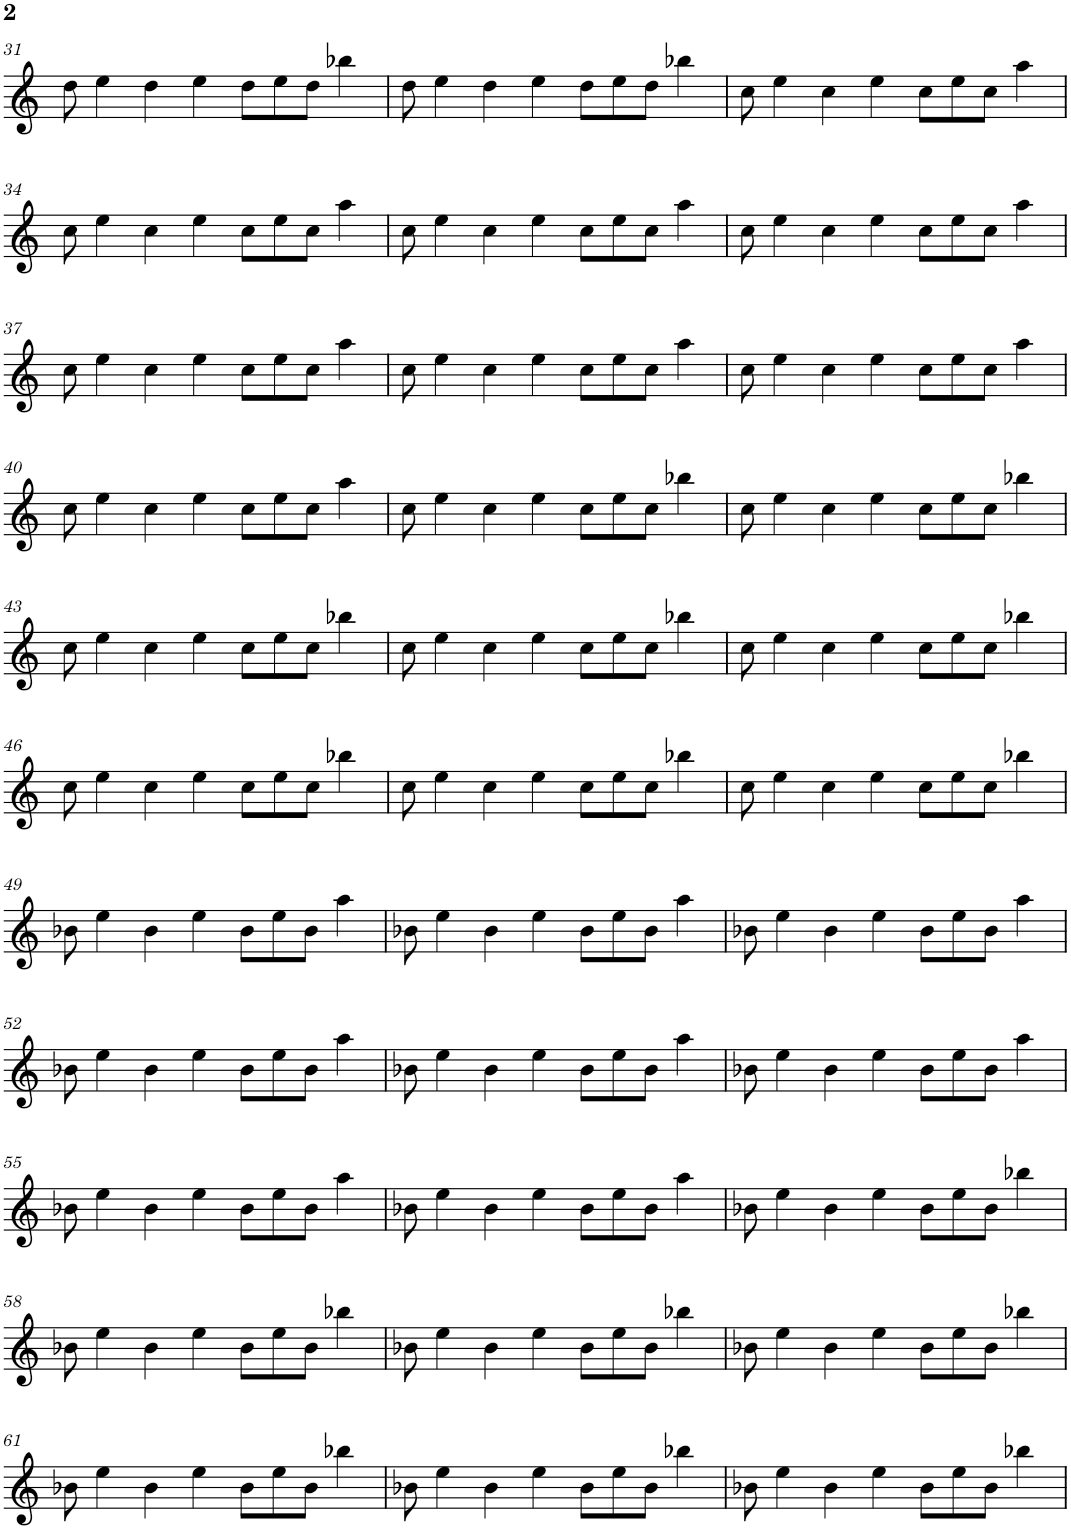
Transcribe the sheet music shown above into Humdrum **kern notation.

**kern
*part1
*staff1
*I"Violino
*I'Vno.
!!LO:PB:g=z
*clefG2
*k[]
*M6/4
=31
8dd\
4ee\
4dd\
4ee\
8dd\L
8ee\
8dd\J
4bb-X\
=32
8dd\
4ee\
4dd\
4ee\
8dd\L
8ee\
8dd\J
4bb-X\
=33
8cc\
4ee\
4cc\
4ee\
8cc\L
8ee\
8cc\J
4aa\
!!LO:LB:g=z
=34
8cc\
4ee\
4cc\
4ee\
8cc\L
8ee\
8cc\J
4aa\
=35
8cc\
4ee\
4cc\
4ee\
8cc\L
8ee\
8cc\J
4aa\
=36
8cc\
4ee\
4cc\
4ee\
8cc\L
8ee\
8cc\J
4aa\
!!LO:LB:g=z
=37
8cc\
4ee\
4cc\
4ee\
8cc\L
8ee\
8cc\J
4aa\
=38
8cc\
4ee\
4cc\
4ee\
8cc\L
8ee\
8cc\J
4aa\
=39
8cc\
4ee\
4cc\
4ee\
8cc\L
8ee\
8cc\J
4aa\
!!LO:LB:g=z
=40
8cc\
4ee\
4cc\
4ee\
8cc\L
8ee\
8cc\J
4aa\
=41
8cc\
4ee\
4cc\
4ee\
8cc\L
8ee\
8cc\J
4bb-X\
=42
8cc\
4ee\
4cc\
4ee\
8cc\L
8ee\
8cc\J
4bb-X\
!!LO:LB:g=z
=43
8cc\
4ee\
4cc\
4ee\
8cc\L
8ee\
8cc\J
4bb-X\
=44
8cc\
4ee\
4cc\
4ee\
8cc\L
8ee\
8cc\J
4bb-X\
=45
8cc\
4ee\
4cc\
4ee\
8cc\L
8ee\
8cc\J
4bb-X\
!!LO:LB:g=z
=46
8cc\
4ee\
4cc\
4ee\
8cc\L
8ee\
8cc\J
4bb-X\
=47
8cc\
4ee\
4cc\
4ee\
8cc\L
8ee\
8cc\J
4bb-X\
=48
8cc\
4ee\
4cc\
4ee\
8cc\L
8ee\
8cc\J
4bb-X\
!!LO:LB:g=z
=49
8b-X\
4ee\
4b-\
4ee\
8b-\L
8ee\
8b-\J
4aa\
=50
8b-X\
4ee\
4b-\
4ee\
8b-\L
8ee\
8b-\J
4aa\
=51
8b-X\
4ee\
4b-\
4ee\
8b-\L
8ee\
8b-\J
4aa\
!!LO:LB:g=z
=52
8b-X\
4ee\
4b-\
4ee\
8b-\L
8ee\
8b-\J
4aa\
=53
8b-X\
4ee\
4b-\
4ee\
8b-\L
8ee\
8b-\J
4aa\
=54
8b-X\
4ee\
4b-\
4ee\
8b-\L
8ee\
8b-\J
4aa\
!!LO:LB:g=z
=55
8b-X\
4ee\
4b-\
4ee\
8b-\L
8ee\
8b-\J
4aa\
=56
8b-X\
4ee\
4b-\
4ee\
8b-\L
8ee\
8b-\J
4aa\
=57
8b-X\
4ee\
4b-\
4ee\
8b-\L
8ee\
8b-\J
4bb-X\
!!LO:LB:g=z
=58
8b-X\
4ee\
4b-\
4ee\
8b-\L
8ee\
8b-\J
4bb-X\
=59
8b-X\
4ee\
4b-\
4ee\
8b-\L
8ee\
8b-\J
4bb-X\
=60
8b-X\
4ee\
4b-\
4ee\
8b-\L
8ee\
8b-\J
4bb-X\
!!LO:LB:g=z
=61
8b-X\
4ee\
4b-\
4ee\
8b-\L
8ee\
8b-\J
4bb-X\
=62
8b-X\
4ee\
4b-\
4ee\
8b-\L
8ee\
8b-\J
4bb-X\
=63
8b-X\
4ee\
4b-\
4ee\
8b-\L
8ee\
8b-\J
4bb-X\
=
*-
